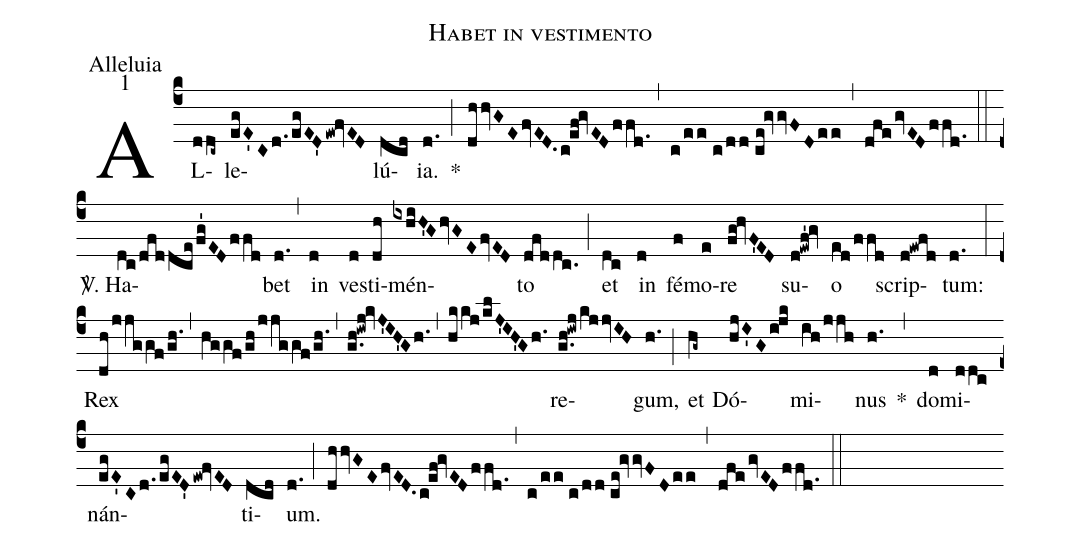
name: Habet in vestimento;
office-part: Alleluia;
mode: 1;
%%
(c4) AL(ddc~)le(egE'Cd./egED'ew!fvED)lú(dcd)ia.(d.) *(;) (dhhvGEfvED.c!ef!gvEDffd.) (,) (c/ee//c/dd//ce!gvvFDee) (,) (dfegvEDffd.) (::)
<sp>V/</sp>. Ha(dc/dfddce/fg'EDffd)bet(d.) (,) in(d) ves(d)ti(dh)mén(ixhiH'GhvGEfvED)to(dfddc.) (;) et(dc) in(d) fé(f)mo(e)re(fg!hvF'ED) su(d!ewf'!gv)o(ed/ffd) scrip(d!ewfd)tum:(d.) (:)
Rex(dh/jjggf/gh.) (,) (hggf/gh/jjggf/gh.) (,) (g.h!iwj!kvJ'IH'Gh.) (,) (hkkj/klJ'IH'Gh.) re(g.h!iwj/kjjvIH)gum,(h.) (;) et(hg~) Dó(hjI'Gijk)mi(ih/jjh)nus(h.) *(,) do(d)mi(ddc)nán(egE'Cd./egED'ew!fvED)ti(dcd)um.(d.) (;) (dhhvGEfvED.c!ef!gvEDffd.) (,) (c/ee//c/dd//ce!gvvFDee) (,) (dfegvEDffd.) (::)
